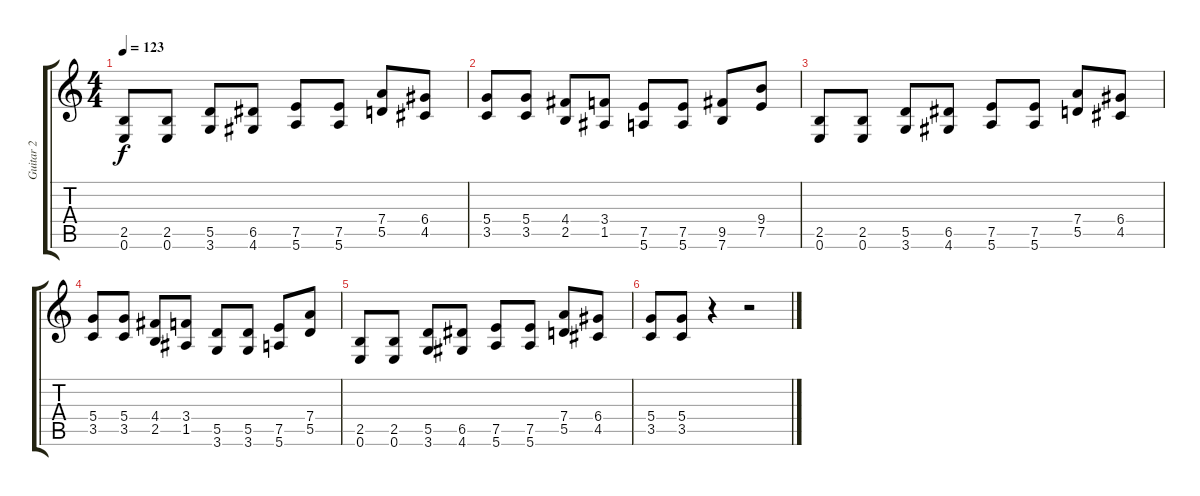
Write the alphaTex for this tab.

\track ("Guitar 2" "Guitar 2") {instrument overdrivenguitar}
\staff {score tabs}
\tuning (E4 B3 G3 D3 A2 E2) {hide}
\ts (4 4)
\tempo 123
\clef g2
\ks c
(2.5 0.6).8{dy f} (2.5 0.6).8 (5.5 3.6).8 (6.5 4.6).8 (7.5 5.6).8 (7.5 5.6).8 (7.4 5.5).8 (6.4 4.5).8 |
(5.4 3.5).8 (5.4 3.5).8 (4.4 2.5).8 (3.4 1.5).8 (7.5 5.6).8 (7.5 5.6).8 (9.5 7.6).8 (9.4 7.5).8 |
(2.5 0.6).8 (2.5 0.6).8 (5.5 3.6).8 (6.5 4.6).8 (7.5 5.6).8 (7.5 5.6).8 (7.4 5.5).8 (6.4 4.5).8 |
(5.4 3.5).8 (5.4 3.5).8 (4.4 2.5).8 (3.4 1.5).8 (5.5 3.6).8 (5.5 3.6).8 (7.5 5.6).8 (7.4 5.5).8 |
(2.5 0.6).8 (2.5 0.6).8 (5.5 3.6).8 (6.5 4.6).8 (7.5 5.6).8 (7.5 5.6).8 (7.4 5.5).8 (6.4 4.5).8 |
(5.4 3.5).8 (5.4 3.5).8 r.4 r.2
